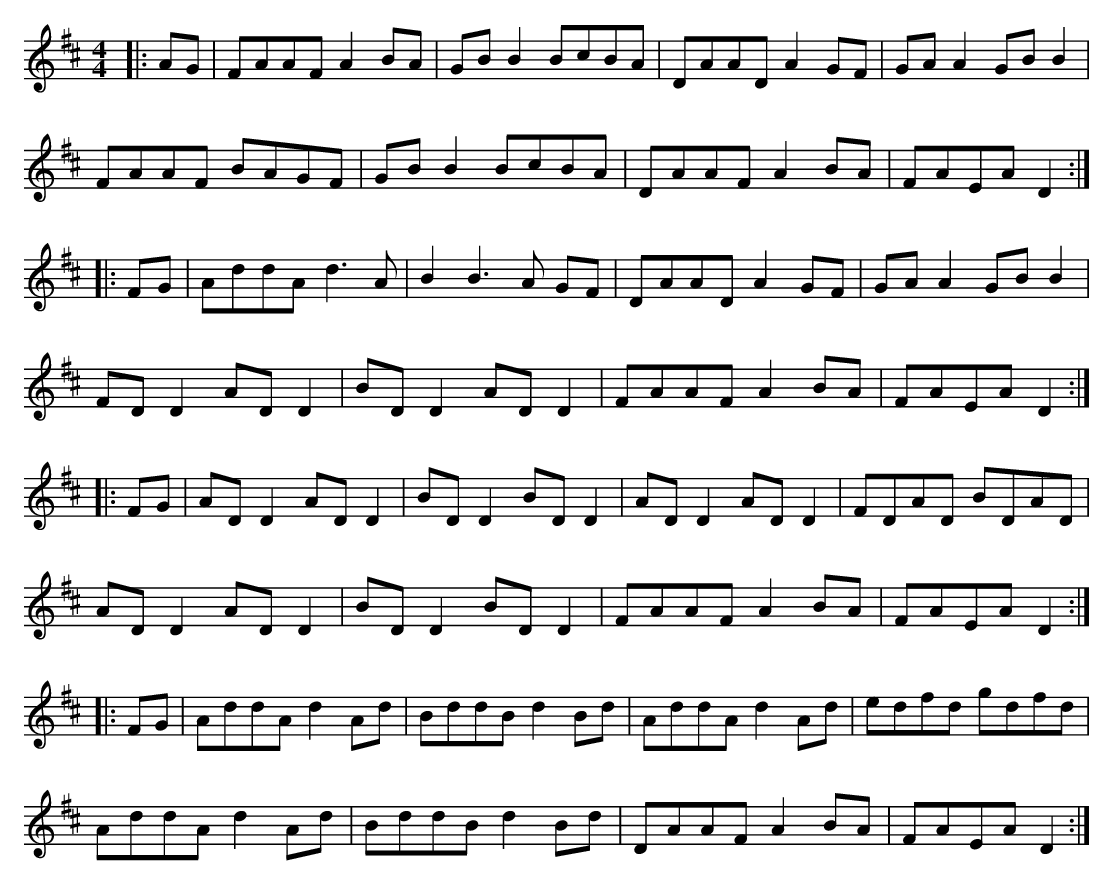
X:1
M:4/4
K:D
|:AG|FAAF A2 BA |GB B2 BcBA|DAAD A2 GF|GA A2 GB B2|
FAAF BAGF|GB B2 BcBA|DAAF A2 BA|FAEA D2:|
|:FG|AddA d3A|B2 B3A GF|DAAD A2 GF|GA A2 GB B2|
FD D2 AD D2|BD D2 AD D2|FAAF A2 BA|FAEA D2:|
|:FG|AD D2 AD D2|BD D2 BD D2|AD D2 AD D2|FDAD BDAD|
AD D2 AD D2|BD D2 BD D2|FAAF A2 BA|FAEA D2:|
|:FG|AddA d2 Ad|BddB d2 Bd|AddA d2 Ad|edfd gdfd|
AddA d2 Ad|BddB d2 Bd|DAAF A2 BA|FAEA D2:|
